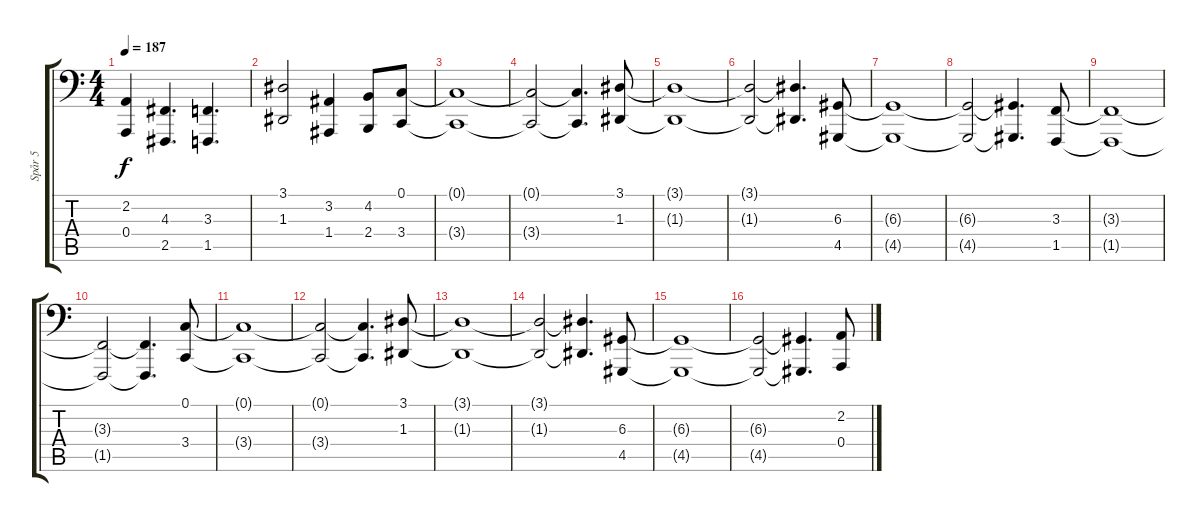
\track ("Spår 5" "Spår 5") {instrument stringensemble1}
\staff {score tabs}
\tuning (C3 G2 D2 A1 E1 B0) {hide}
\ts (4 4)
\tempo 187
\clef f4
\ks c
(2.2{t} 0.4{t}).4{dy f} (4.3 2.5).4{d} (3.3 1.5).4{d} |
(3.1 1.3).2 (3.2 1.4).4 (4.2 2.4).8 (0.1 3.4).8 |
(0.1{t} 3.4{t}).1 |
(0.1{t} 3.4{t}).2 (0.1{t} 3.4{t}).4{d} (3.1 1.3).8 |
(3.1{t} 1.3{t}).1 |
(3.1{t} 1.3{t}).2 (3.1{t} 1.3{t}).4{d} (6.3 4.5).8 |
(6.3{t} 4.5{t}).1 |
(6.3{t} 4.5{t}).2 (6.3{t} 4.5{t}).4{d} (3.3 1.5).8 |
(3.3{t} 1.5{t}).1 |
(3.3{t} 1.5{t}).2 (3.3{t} 1.5{t}).4{d} (0.1 3.4).8 |
(0.1{t} 3.4{t}).1 |
(0.1{t} 3.4{t}).2 (0.1{t} 3.4{t}).4{d} (3.1 1.3).8 |
(3.1{t} 1.3{t}).1 |
(3.1{t} 1.3{t}).2 (3.1{t} 1.3{t}).4{d} (6.3 4.5).8 |
(6.3{t} 4.5{t}).1 |
(6.3{t} 4.5{t}).2 (6.3{t} 4.5{t}).4{d} (2.2 0.4).8
